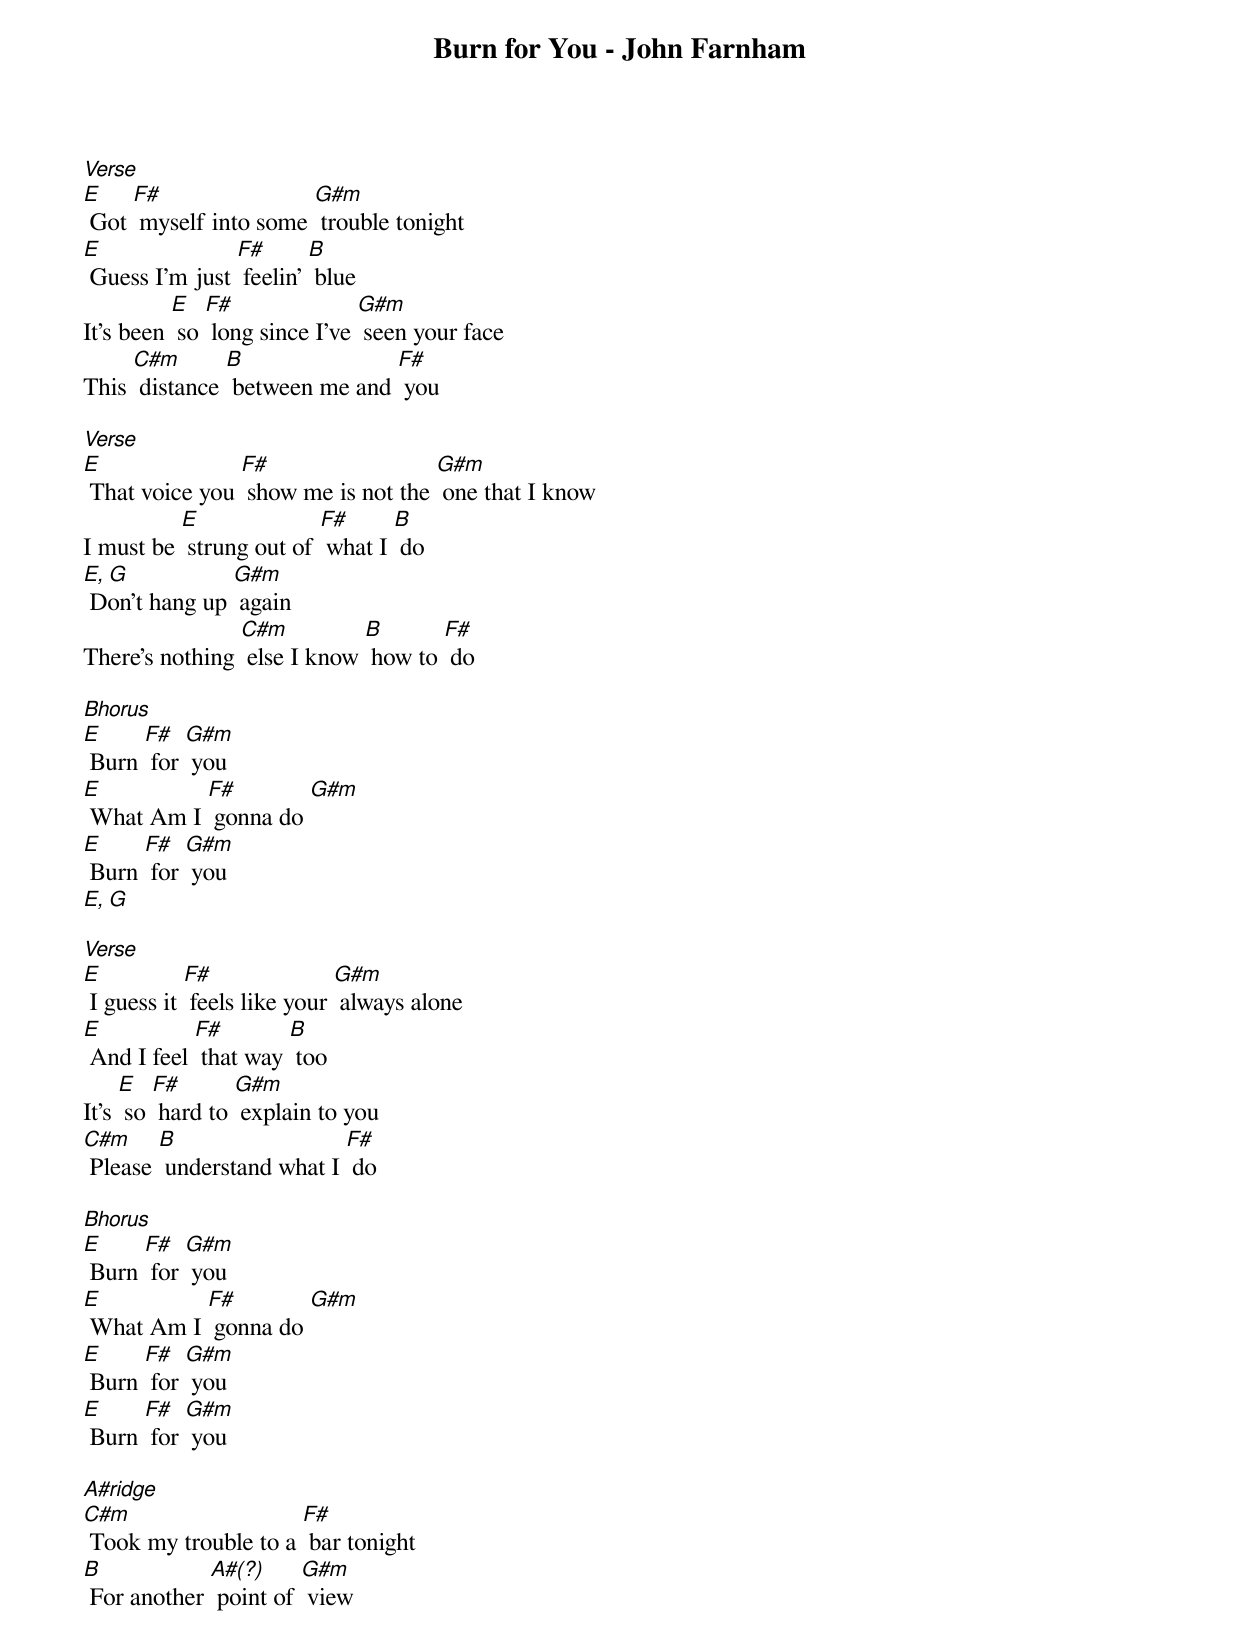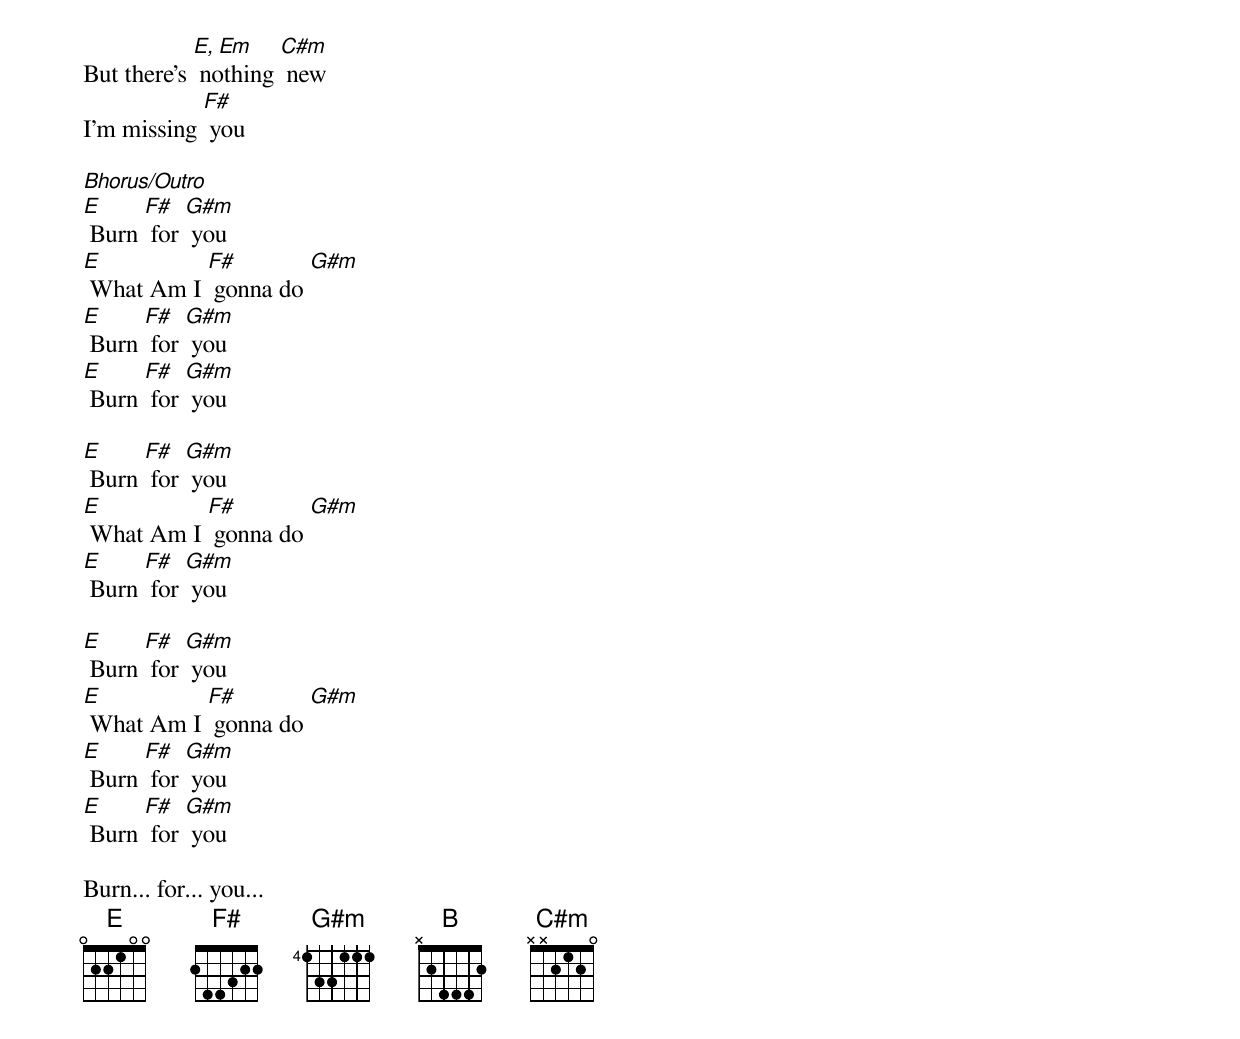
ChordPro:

{t: Burn for You - John Farnham}

[Verse]
[E] Got [F#] myself into some [G#m] trouble tonight
[E] Guess I'm just [F#] feelin' [B] blue
It's been [E] so [F#] long since I've [G#m] seen your face
This [C#m] distance [B] between me and [F#] you

[Verse]
[E] That voice you [F#] show me is not the [G#m] one that I know
I must be [E] strung out of [F#] what I [B] do
[E, G] Don't hang up [G#m] again
There's nothing [C#m] else I know [B] how to [F#] do

[Bhorus]
[E] Burn [F#] for [G#m] you
[E] What Am I [F#] gonna do [G#m]
[E] Burn [F#] for [G#m] you
[E, G]

[Verse]
[E] I guess it [F#] feels like your [G#m] always alone
[E] And I feel [F#] that way [B] too
It's [E] so [F#] hard to [G#m] explain to you
[C#m] Please [B] understand what I [F#] do

[Bhorus]
[E] Burn [F#] for [G#m] you
[E] What Am I [F#] gonna do [G#m]
[E] Burn [F#] for [G#m] you
[E] Burn [F#] for [G#m] you

[A#ridge]
[C#m] Took my trouble to a [F#] bar tonight
[B] For another [A#(?)] point of [G#m] view
But there's [E, Em] nothing [C#m] new
I'm missing [F#] you

[Bhorus/Outro]
[E] Burn [F#] for [G#m] you
[E] What Am I [F#] gonna do [G#m]
[E] Burn [F#] for [G#m] you
[E] Burn [F#] for [G#m] you

[E] Burn [F#] for [G#m] you
[E] What Am I [F#] gonna do [G#m]
[E] Burn [F#] for [G#m] you

[E] Burn [F#] for [G#m] you
[E] What Am I [F#] gonna do [G#m]
[E] Burn [F#] for [G#m] you
[E] Burn [F#] for [G#m] you

Burn... for... you...
